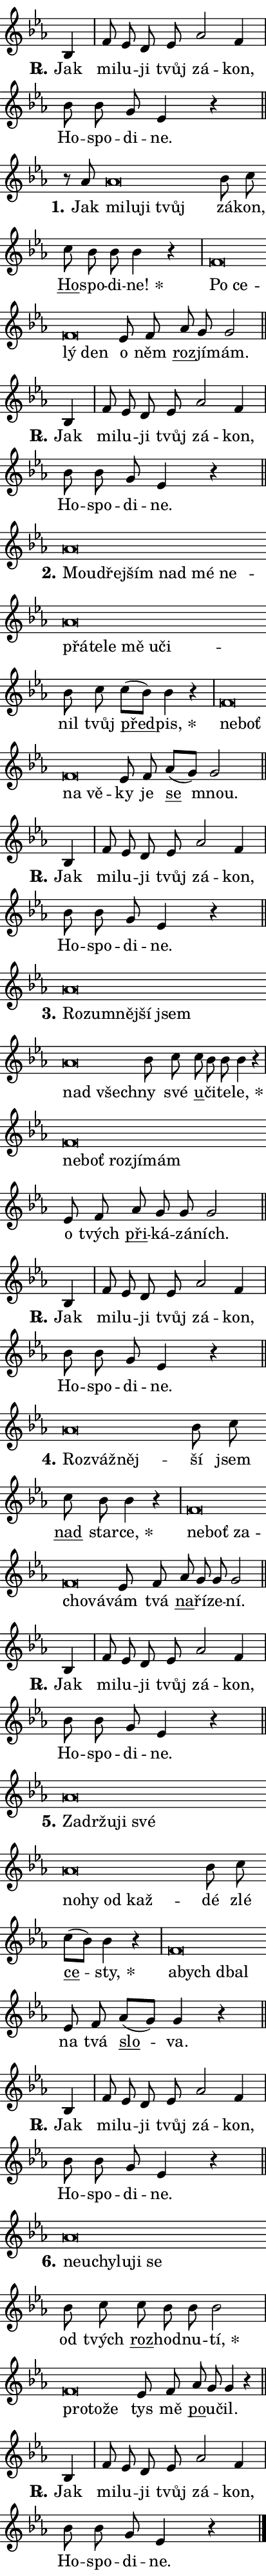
\version "2.22.1"
\header { tagline = "" }
\paper {
  indent = 0\cm
  top-margin = 0\cm
  right-margin = 0\cm
  bottom-margin = 0\cm
  left-margin = 0\cm
  paper-width = 7\cm
  page-breaking = #ly:one-page-breaking
  system-system-spacing.basic-distance = #11
  score-system-spacing.basic-distance = #11
  ragged-last = ##f
}


%% Author: Thomas Morley
%% https://lists.gnu.org/archive/html/lilypond-user/2020-05/msg00002.html
#(define (line-position grob)
"Returns position of @var[grob} in current system:
   @code{'start}, if at first time-step
   @code{'end}, if at last time-step
   @code{'middle} otherwise
"
  (let* ((col (ly:item-get-column grob))
         (ln (ly:grob-object col 'left-neighbor))
         (rn (ly:grob-object col 'right-neighbor))
         (col-to-check-left (if (ly:grob? ln) ln col))
         (col-to-check-right (if (ly:grob? rn) rn col))
         (break-dir-left
           (and
             (ly:grob-property col-to-check-left 'non-musical #f)
             (ly:item-break-dir col-to-check-left)))
         (break-dir-right
           (and
             (ly:grob-property col-to-check-right 'non-musical #f)
             (ly:item-break-dir col-to-check-right))))
        (cond ((eqv? 1 break-dir-left) 'start)
              ((eqv? -1 break-dir-right) 'end)
              (else 'middle))))

#(define (tranparent-at-line-position vctor)
  (lambda (grob)
  "Relying on @code{line-position} select the relevant enry from @var{vctor}.
Used to determine transparency,"
    (case (line-position grob)
      ((end) (not (vector-ref vctor 0)))
      ((middle) (not (vector-ref vctor 1)))
      ((start) (not (vector-ref vctor 2))))))

noteHeadBreakVisibility =
#(define-music-function (break-visibility)(vector?)
"Makes @code{NoteHead}s transparent relying on @var{break-visibility}"
#{
  \override NoteHead.transparent =
    #(tranparent-at-line-position break-visibility)
#})

#(define delete-ledgers-for-transparent-note-heads
  (lambda (grob)
    "Reads whether a @code{NoteHead} is transparent.
If so this @code{NoteHead} is removed from @code{'note-heads} from
@var{grob}, which is supposed to be @code{LedgerLineSpanner}.
As a result ledgers are not printed for this @code{NoteHead}"
    (let* ((nhds-array (ly:grob-object grob 'note-heads))
           (nhds-list
             (if (ly:grob-array? nhds-array)
                 (ly:grob-array->list nhds-array)
                 '()))
           ;; Relies on the transparent-property being done before
           ;; Staff.LedgerLineSpanner.after-line-breaking is executed.
           ;; This is fragile ...
           (to-keep
             (remove
               (lambda (nhd)
                 (ly:grob-property nhd 'transparent #f))
               nhds-list)))
      ;; TODO find a better method to iterate over grob-arrays, similiar
      ;; to filter/remove etc for lists
      ;; For now rebuilt from scratch
      (set! (ly:grob-object grob 'note-heads)  '())
      (for-each
        (lambda (nhd)
          (ly:pointer-group-interface::add-grob grob 'note-heads nhd))
        to-keep))))

hideNotes = {
  \noteHeadBreakVisibility #begin-of-line-visible
}
unHideNotes = {
  \noteHeadBreakVisibility #all-visible
}

% work-around for resetting accidentals
% https://lilypond.org/doc/v2.23/Documentation/notation/displaying-rhythms#unmetered-music
cadenzaMeasure = {
  \cadenzaOff
  \partial 1024 s1024
  \cadenzaOn
}

#(define-markup-command (accent layout props text) (markup?)
  "Underline accented syllable"
  (interpret-markup layout props
    #{\markup \override #'(offset . 4.3) \underline { #text }#}))

responsum = \markup \concat {
  "R" \hspace #-1.05 \path #0.1 #'((moveto 0 0.07) (lineto 0.9 0.8)) \hspace #0.05 "."
}

\layout {
    \context {
        \Staff
        \remove "Time_signature_engraver"
        \override LedgerLineSpanner.after-line-breaking = #delete-ledgers-for-transparent-note-heads
    }
    \context {
        \Voice {
            \override NoteHead.output-attributes = #'((class . "notehead"))
            \override Hairpin.height = #0.55
        }
    }
    \context {
        \Lyrics {
            \override StanzaNumber.output-attributes = #'((class . "stanzanumber"))
            \override LyricSpace.minimum-distance = #0.9
            \override LyricText.font-name = #"TeX Gyre Schola"
            \override LyricText.font-size = 1
            \override StanzaNumber.font-name = #"TeX Gyre Schola Bold"
            \override StanzaNumber.font-size = 1
        }
    }
}

% magnetic-lyrics.ily
%
%   written by
%     Jean Abou Samra <jean@abou-samra.fr>
%     Werner Lemberg <wl@gnu.org>
%
%   adapted by
%     Jiri Hon <jiri.hon@gmail.com>
%
% Version 2022-Apr-15

% https://www.mail-archive.com/lilypond-user@gnu.org/msg149350.html

#(define (Left_hyphen_pointer_engraver context)
   "Collect syllable-hyphen-syllable occurrences in lyrics and store
them in properties.  This engraver only looks to the left.  For
example, if the lyrics input is @code{foo -- bar}, it does the
following.

@itemize @bullet
@item
Set the @code{text} property of the @code{LyricHyphen} grob between
@q{foo} and @q{bar} to @code{foo}.

@item
Set the @code{left-hyphen} property of the @code{LyricText} grob with
text @q{foo} to the @code{LyricHyphen} grob between @q{foo} and
@q{bar}.
@end itemize

Use this auxiliary engraver in combination with the
@code{lyric-@/text::@/apply-@/magnetic-@/offset!} hook."
   (let ((hyphen #f)
         (text #f))
     (make-engraver
      (acknowledgers
       ((lyric-syllable-interface engraver grob source-engraver)
        (set! text grob)))
      (end-acknowledgers
       ((lyric-hyphen-interface engraver grob source-engraver)
        ;(when (not (grob::has-interface grob 'lyric-space-interface))
          (set! hyphen grob)));)
      ((stop-translation-timestep engraver)
       (when (and text hyphen)
         (ly:grob-set-object! text 'left-hyphen hyphen))
       (set! text #f)
       (set! hyphen #f)))))

#(define (lyric-text::apply-magnetic-offset! grob)
   "If the space between two syllables is less than the value in
property @code{LyricText@/.details@/.squash-threshold}, move the right
syllable to the left so that it gets concatenated with the left
syllable.

Use this function as a hook for
@code{LyricText@/.after-@/line-@/breaking} if the
@code{Left_@/hyphen_@/pointer_@/engraver} is active."
   (let ((hyphen (ly:grob-object grob 'left-hyphen #f)))
     (when hyphen
       (let ((left-text (ly:spanner-bound hyphen LEFT)))
         (when (grob::has-interface left-text 'lyric-syllable-interface)
           (let* ((common (ly:grob-common-refpoint grob left-text X))
                  (this-x-ext (ly:grob-extent grob common X))
                  (left-x-ext
                   (begin
                     ;; Trigger magnetism for left-text.
                     (ly:grob-property left-text 'after-line-breaking)
                     (ly:grob-extent left-text common X)))
                  ;; `delta` is the gap width between two syllables.
                  (delta (- (interval-start this-x-ext)
                            (interval-end left-x-ext)))
                  (details (ly:grob-property grob 'details))
                  (threshold (assoc-get 'squash-threshold details 0.2)))
             (when (< delta threshold)
               (let* (;; We have to manipulate the input text so that
                      ;; ligatures crossing syllable boundaries are not
                      ;; disabled.  For languages based on the Latin
                      ;; script this is essentially a beautification.
                      ;; However, for non-Western scripts it can be a
                      ;; necessity.
                      (lt (ly:grob-property left-text 'text))
                      (rt (ly:grob-property grob 'text))
                      (is-space (grob::has-interface hyphen 'lyric-space-interface))
                      (space (if is-space " " ""))
                      (space-markup (grob-interpret-markup grob " "))
                      (space-size (interval-length (ly:stencil-extent space-markup X)))
                      (extra-delta (if is-space space-size 0))
                      ;; Append new syllable.
                      (ltrt-space (if (and (string? lt) (string? rt))
                                (string-append lt space rt)
                                (make-concat-markup (list lt space rt))))
                      ;; Right-align `ltrt` to the right side.
                      (ltrt-space-markup (grob-interpret-markup
                               grob
                               (make-translate-markup
                                (cons (interval-length this-x-ext) 0)
                                (make-right-align-markup ltrt-space)))))
                 (begin
                   ;; Don't print `left-text`.
                   (ly:grob-set-property! left-text 'stencil #f)
                   ;; Set text and stencil (which holds all collected
                   ;; syllables so far) and shift it to the left.
                   (ly:grob-set-property! grob 'text ltrt-space)
                   (ly:grob-set-property! grob 'stencil ltrt-space-markup)
                   (ly:grob-translate-axis! grob (- (- delta extra-delta)) X))))))))))


#(define (lyric-hyphen::displace-bounds-first grob)
   ;; Make very sure this callback isn't triggered too early.
   (let ((left (ly:spanner-bound grob LEFT))
         (right (ly:spanner-bound grob RIGHT)))
     (ly:grob-property left 'after-line-breaking)
     (ly:grob-property right 'after-line-breaking)
     (ly:lyric-hyphen::print grob)))

squashThreshold = #0.4

\layout {
  \context {
    \Lyrics
    \consists #Left_hyphen_pointer_engraver
    \override LyricText.after-line-breaking =
      #lyric-text::apply-magnetic-offset!
    \override LyricHyphen.stencil = #lyric-hyphen::displace-bounds-first
    \override LyricText.details.squash-threshold = \squashThreshold
    \override LyricHyphen.minimum-distance = 0
    \override LyricHyphen.minimum-length = \squashThreshold
  }
}

squash = \override LyricText.details.squash-threshold = 9999
unSquash = \override LyricText.details.squash-threshold = \squashThreshold

left = \override LyricText.self-alignment-X = #LEFT
unLeft = \revert LyricText.self-alignment-X

starOffset = #(lambda (grob) 
                (let ((x_offset (ly:self-alignment-interface::aligned-on-x-parent grob)))
                  (if (= x_offset 0) 0 (+ x_offset 1.2))))

star = #(define-music-function (syllable)(string?)
"Append star separator at the end of a syllable"
#{
  \once \override LyricText.X-offset = #starOffset
  \lyricmode { \markup {
    #syllable
    \override #'((font-name . "TeX Gyre Schola Bold")) \hspace #0.2 \lower #0.65 \larger "*"
  } }
#})

starAccent = #(define-music-function (syllable)(string?)
"Append star separator at the end of a syllable and make accent"
#{
  \once \override LyricText.X-offset = #starOffset
  \lyricmode { \markup {
    \accent #syllable
    \override #'((font-name . "TeX Gyre Schola Bold")) \hspace #0.2 \lower #0.65 \larger "*"
  } }
#})

breath = #(define-music-function (syllable)(string?)
"Append breathing indicator at the end of a syllable"
#{
  \lyricmode { \markup { #syllable "+" } }
#})

optionalBreath = #(define-music-function (syllable)(string?)
"Append optional breathing indicator at the end of a syllable"
#{
  \lyricmode { \markup { #syllable "(+)" } }
#})


\score {
    <<
        \new Voice = "melody" { \cadenzaOn \key es \major \relative { bes4 \cadenzaMeasure \bar "|" f'8 es d es as2 f4 \cadenzaMeasure \bar "|" bes8 bes g es4 r \cadenzaMeasure \bar "||" \break }
\relative { r8 as'8 as\breve*1/16 \hideNotes \breve*1/16 \bar "" \breve*1/16 \breve*1/16 \bar "" \unHideNotes bes8 c \bar "" c bes bes bes4 r \cadenzaMeasure \bar "|" f\breve*1/16 \hideNotes \breve*1/16 \bar "" \breve*1/16 \breve*1/16 \bar "" \unHideNotes es8 f \bar "" as g g2 \cadenzaMeasure \bar "||" \break }
\relative { bes4 \cadenzaMeasure \bar "|" f'8 es d es as2 f4 \cadenzaMeasure \bar "|" bes8 bes g es4 r \cadenzaMeasure \bar "||" \break }
\relative { as'\breve*1/16 \hideNotes \breve*1/16 \bar "" \breve*1/16 \bar "" \breve*1/16 \bar "" \breve*1/16 \bar "" \breve*1/16 \bar "" \breve*1/16 \bar "" \breve*1/16 \bar "" \breve*1/16 \bar "" \breve*1/16 \bar "" \breve*1/16 \breve*1/16 \bar "" \unHideNotes bes8 c \bar "" c[( bes)] bes4 r \cadenzaMeasure \bar "|" f\breve*1/16 \hideNotes \breve*1/16 \bar "" \breve*1/16 \breve*1/16 \bar "" \unHideNotes es8 f \bar "" as[( g)] g2 \cadenzaMeasure \bar "||" \break }
\relative { bes4 \cadenzaMeasure \bar "|" f'8 es d es as2 f4 \cadenzaMeasure \bar "|" bes8 bes g es4 r \cadenzaMeasure \bar "||" \break }
\relative { as'\breve*1/16 \hideNotes \breve*1/16 \bar "" \breve*1/16 \bar "" \breve*1/16 \bar "" \breve*1/16 \bar "" \breve*1/16 \breve*1/16 \bar "" \unHideNotes bes8 c \bar "" c bes bes bes4 r \cadenzaMeasure \bar "|" f\breve*1/16 \hideNotes \breve*1/16 \bar "" \breve*1/16 \bar "" \breve*1/16 \breve*1/16 \bar "" \unHideNotes es8 f \bar "" as g g g2 \cadenzaMeasure \bar "||" \break }
\relative { bes4 \cadenzaMeasure \bar "|" f'8 es d es as2 f4 \cadenzaMeasure \bar "|" bes8 bes g es4 r \cadenzaMeasure \bar "||" \break }
\relative { as'\breve*1/16 \hideNotes \breve*1/16 \breve*1/16 \bar "" \unHideNotes bes8 c \bar "" c bes bes4 r \cadenzaMeasure \bar "|" f\breve*1/16 \hideNotes \breve*1/16 \bar "" \breve*1/16 \bar "" \breve*1/16 \breve*1/16 \bar "" \unHideNotes es8 f \bar "" as g g g2 \cadenzaMeasure \bar "||" \break }
\relative { bes4 \cadenzaMeasure \bar "|" f'8 es d es as2 f4 \cadenzaMeasure \bar "|" bes8 bes g es4 r \cadenzaMeasure \bar "||" \break }
\relative { as'\breve*1/16 \hideNotes \breve*1/16 \bar "" \breve*1/16 \bar "" \breve*1/16 \bar "" \breve*1/16 \bar "" \breve*1/16 \bar "" \breve*1/16 \bar "" \breve*1/16 \breve*1/16 \bar "" \unHideNotes bes8 c \bar "" c[( bes)] bes4 r \cadenzaMeasure \bar "|" f\breve*1/16 \hideNotes \breve*1/16 \breve*1/16 \bar "" \unHideNotes es8 f \bar "" as[( g)] g4 r \cadenzaMeasure \bar "||" \break }
\relative { bes4 \cadenzaMeasure \bar "|" f'8 es d es as2 f4 \cadenzaMeasure \bar "|" bes8 bes g es4 r \cadenzaMeasure \bar "||" \break }
\relative { as'\breve*1/16 \hideNotes \breve*1/16 \bar "" \breve*1/16 \bar "" \breve*1/16 \bar "" \breve*1/16 \breve*1/16 \bar "" \unHideNotes bes8 c \bar "" c bes bes bes2 \cadenzaMeasure \bar "|" f\breve*1/16 \hideNotes \breve*1/16 \breve*1/16 \bar "" \unHideNotes es8 f \bar "" as g g4 r \cadenzaMeasure \bar "||" \break }
\relative { bes4 \cadenzaMeasure \bar "|" f'8 es d es as2 f4 \cadenzaMeasure \bar "|" bes8 bes g es4 r \cadenzaMeasure \bar "||" \break } \bar "|." }
        \new Lyrics \lyricsto "melody" { \lyricmode { \set stanza = \responsum
Jak mi -- lu -- ji tvůj zá -- kon, Ho -- spo -- di -- ne.
\set stanza = "1."
Jak \left mi -- \squash lu -- ji tvůj \unLeft \unSquash zá -- kon, \markup \accent Ho -- spo -- di -- \star ne! \left Po \squash ce -- lý den \unLeft \unSquash o něm \markup \accent roz -- jí -- mám.
\set stanza = \responsum
Jak mi -- lu -- ji tvůj zá -- kon, Ho -- spo -- di -- ne.
\set stanza = "2."
\left Mou -- \squash dřej -- ším nad mé ne -- přá -- te -- le mě u -- či -- \unLeft \unSquash nil tvůj \markup \accent před -- \star pis, \left ne -- \squash boť na vě -- \unLeft \unSquash ky je \markup \accent se mnou.
\set stanza = \responsum
Jak mi -- lu -- ji tvůj zá -- kon, Ho -- spo -- di -- ne.
\set stanza = "3."
\left Ro -- \squash zum -- něj -- ší jsem nad všech -- \unLeft \unSquash ny své \markup \accent u -- či -- te -- \star le, \left ne -- \squash boť roz -- jí -- mám \unLeft \unSquash o tvých \markup \accent při -- ká -- zá -- ních.
\set stanza = \responsum
Jak mi -- lu -- ji tvůj zá -- kon, Ho -- spo -- di -- ne.
\set stanza = "4."
\left Roz -- \squash váž -- něj -- \unLeft \unSquash ší jsem \markup \accent nad star -- \star ce, \left ne -- \squash boť za -- cho -- vá -- \unLeft \unSquash vám tvá \markup \accent na -- ří -- ze -- ní.
\set stanza = \responsum
Jak mi -- lu -- ji tvůj zá -- kon, Ho -- spo -- di -- ne.
\set stanza = "5."
\left Za -- \squash dr -- žu -- ji své no -- hy od kaž -- \unLeft \unSquash dé zlé \markup \accent ce -- \star sty, \left a -- \squash bych dbal \unLeft \unSquash na tvá \markup \accent slo -- va.
\set stanza = \responsum
Jak mi -- lu -- ji tvůj zá -- kon, Ho -- spo -- di -- ne.
\set stanza = "6."
\left ne -- \squash u -- chy -- lu -- ji se \unLeft \unSquash od tvých \markup \accent roz -- hod -- nu -- \star tí, \left pro -- \squash to -- že \unLeft \unSquash tys mě \markup \accent po -- u -- čil.
\set stanza = \responsum
Jak mi -- lu -- ji tvůj zá -- kon, Ho -- spo -- di -- ne. } }
    >>
    \layout {}
}
